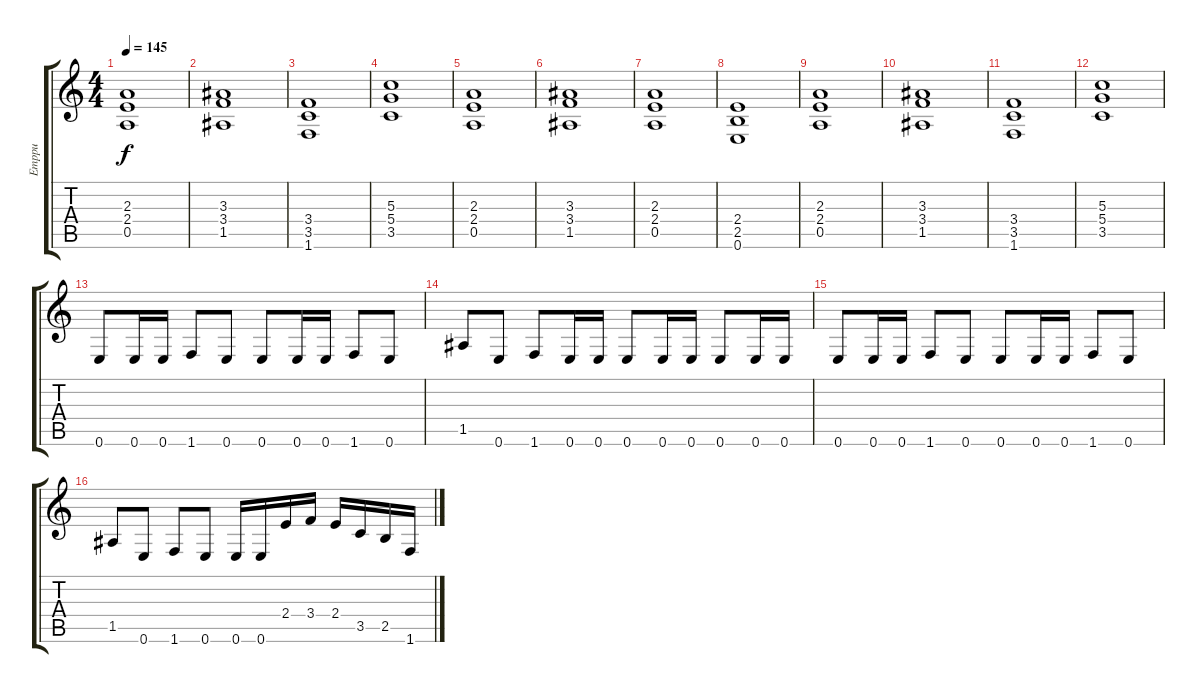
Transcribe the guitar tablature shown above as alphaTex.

\track ("Emppu" "Emppu") {instrument overdrivenguitar}
\staff {score tabs}
\tuning (E4 B3 G3 D3 A2 E2) {hide}
\ts (4 4)
\tempo 145
\clef g2
\ks c
(2.3 2.4 0.5).1{dy f} |
(3.3 3.4 1.5).1 |
(3.4 3.5 1.6).1 |
(5.3 5.4 3.5).1 |
(2.3 2.4 0.5).1 |
(3.3 3.4 1.5).1 |
(2.3 2.4 0.5).1 |
(2.4 2.5 0.6).1 |
(2.3 2.4 0.5).1 |
(3.3 3.4 1.5).1 |
(3.4 3.5 1.6).1 |
(5.3 5.4 3.5).1 |
0.6.8 0.6.16 0.6.16 1.6.8 0.6.8 0.6.8 0.6.16 0.6.16 1.6.8 0.6.8 |
1.5.8 0.6.8 1.6.8 0.6.16 0.6.16 0.6.8 0.6.16 0.6.16 0.6.8 0.6.16 0.6.16 |
0.6.8 0.6.16 0.6.16 1.6.8 0.6.8 0.6.8 0.6.16 0.6.16 1.6.8 0.6.8 |
1.5.8 0.6.8 1.6.8 0.6.8 0.6.16 0.6.16 2.4.16 3.4.16 2.4.16 3.5.16 2.5.16 1.6.16
